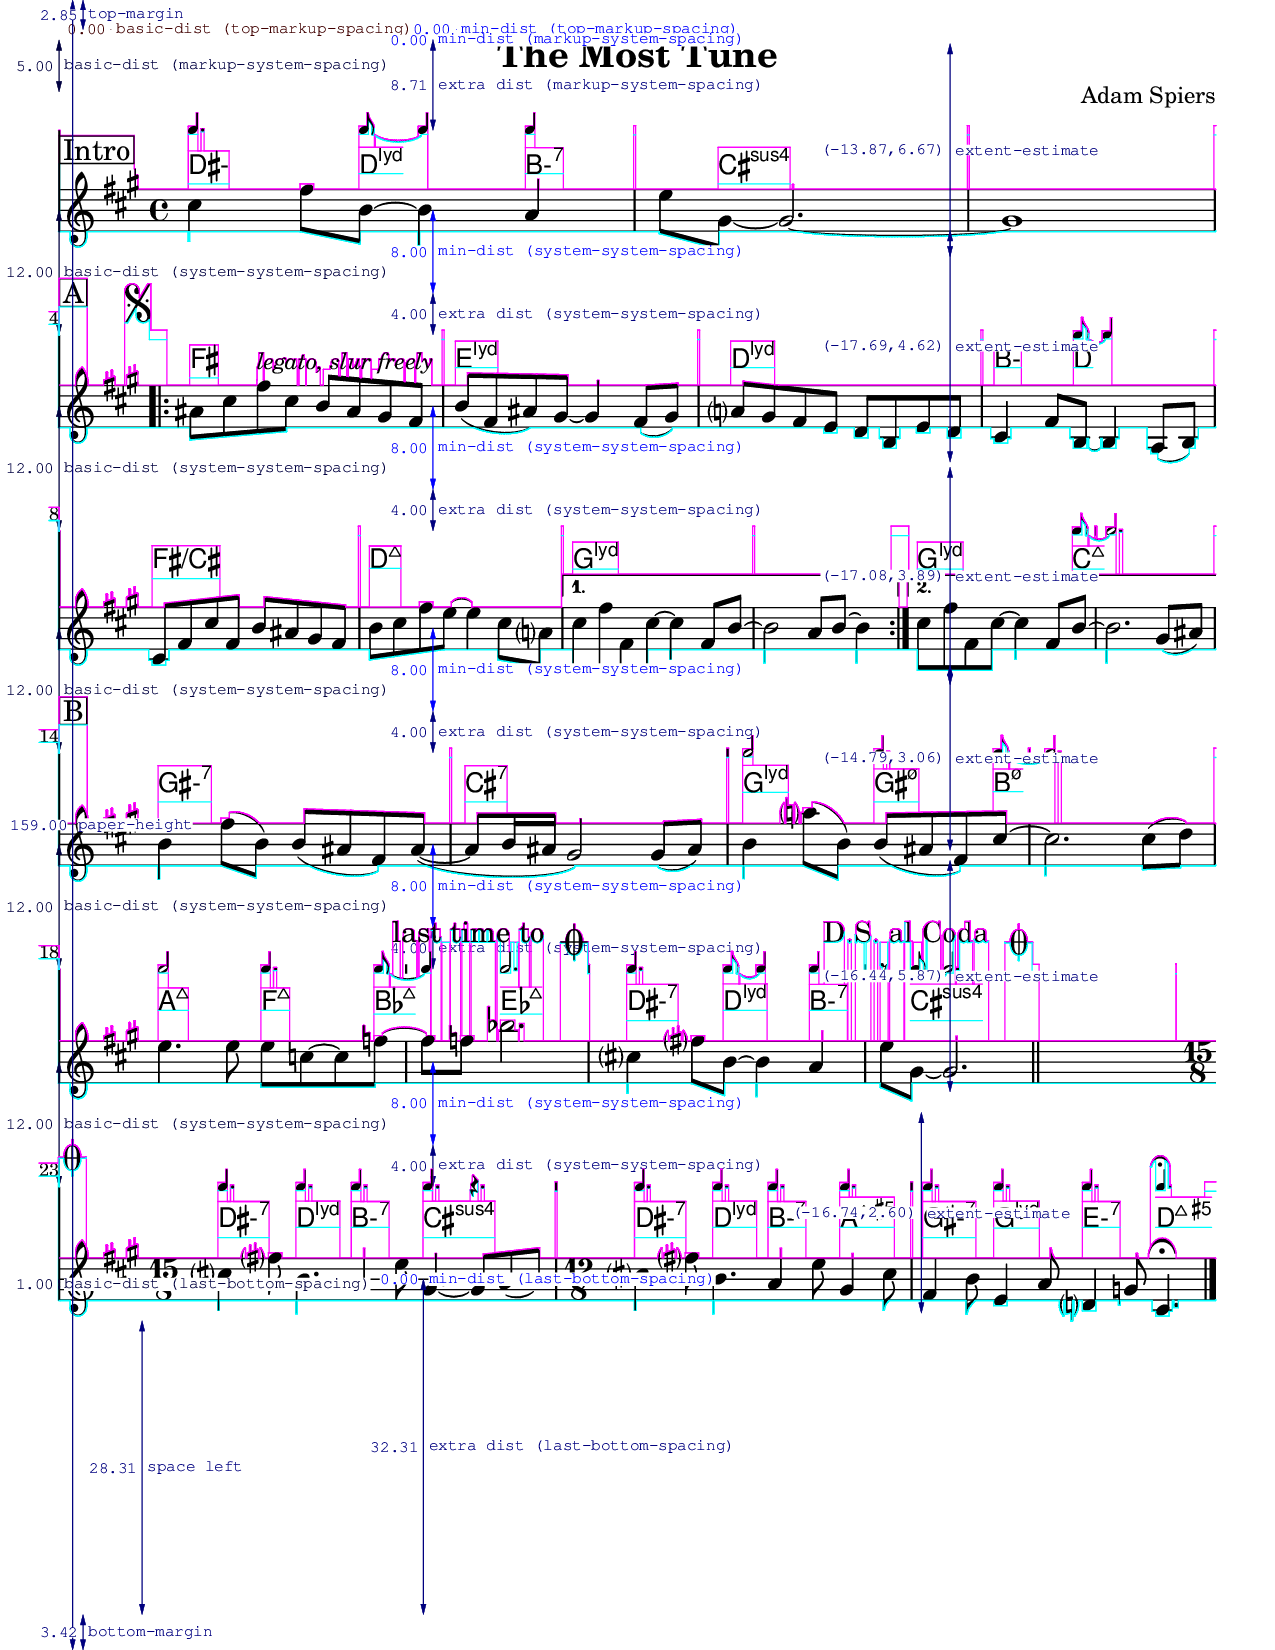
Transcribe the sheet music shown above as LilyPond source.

\version "2.7.40"
\include "english.ly"
\header {
  composer = "Adam Spiers"
  title = "The Most Tune"
}

intro = {
  \override Score.RehearsalMark
    #'break-align-symbols = #'(left-edge clef)
  \override Score.RehearsalMark
    #'self-alignment-X = #LEFT

    \mark \markup { \box Intro }
  cs4 fs8 b,~b4 a | 
  e'8 gs,~ gs2.~ | 
  gs1 \break
}

Asection = {
  \mark \markup { 
    \box A
    \hspace #3
    \musicglyph #"scripts.segno"
  }

  \repeat volta 2 {
    as8 cs fs^\markup {
      \italic "legato, slur freely"
    } cs b as gs fs | 
    b( fs as) gs~gs4 fs8( gs) |
    a? gs fs e d b e d | 
    cs4 fs8 b,~ b4 a8( b) | \break
    
    cs8 fs cs' fs, b as gs fs |
    b8 cs fs e~e4 cs8 a? | 
  }
  \alternative {
    { 
      cs8 fs fs, cs'~ cs4 fs,8 b~ | 
      b2 a8 b~b4 |
    }
    { 
      cs8 fs fs, cs'~ cs4 fs,8 b~ | 
      b2. gs8( as) | \break
    }
  }
}

Bsection = {
  \mark \markup { \box B }

  b4 fs'8( b,) b( as fs) as(~ |
  as8 b16 as gs2) gs8( as) |
  b4 a'?8( b,) b( as fs) cs'~ |
  cs2. cs8( d) | \break

  e4. e8 e c~c f~ | 
  f8 f8 bf2. |
  
  \once \override Score.RehearsalMark 
    #'self-alignment-X = #RIGHT
  \mark \markup { 
    "last time to" \hspace #1
    \musicglyph #"scripts.coda" 
  }

  cs,?4 fs?8 b,~b4 a4 |
  e'8 gs,8~gs2. 
  
%   \set Score.repeatCommands = 
%     #'((volta "2, 5") end-repeat)
  \bar "||" 

  \once \override Score.RehearsalMark
    #'self-alignment-X = #RIGHT
  \mark \markup {
    "D.S. al Coda"
    \hspace #1
    \musicglyph #"scripts.coda"
  }
  
  s1 \bar "" \break
}

outro = {
  \mark \markup { \musicglyph #"scripts.coda" }

  \time 15/8
  \relative c'' {
    cs?4 fs?8 b,4. 
    a4 e'8 gs,4.~gs8 a( b) |

    \time 12/8
    cs?4 fs?8 b,4. 
    a4 e'8 gs,4 cs8 |

    fs,4 b8 e,4 a8 d,?4 g8
    cs,4.\fermata |
    \bar "|."
  } 
}

tune = {
  \new Staff = "tune" \with { 
    \consists "Volta_engraver"
  } {
    \time 4/4 
    \key a \major

    \relative c'' {
      \intro
      \Asection
      \Bsection
      \outro
    }
  }
}

allchords = {
  \new ChordNames = "chords" {
    \chordmode { 
      \set minorChordModifier = \markup { "-" }
      %\set additionalPitchPrefix = ""

      % intro
      ds4.:m d4.:maj7.11+ b4:min7 | s8 cs:sus4 s2. | s1
      
      % A section
      fs1 | e:maj7.11+ | d:maj7.11+ | b4.:min d s4 |
      fs1/cs | d:maj7 | 
      % 1st time
      g:maj7.11+ | s |
      % 2nd time
      g2.:maj7.11+ s8 c:maj7 | s1
      
      % B section
      gs1:min7 | cs:7 | 
      g2:maj7.11+ gs4.:min7.5- b8:min7.5- | s1
      a2:maj7 f4.:maj7 bf8:maj7 | s4 ef2.:maj7
      ds4.:min7 d4.:maj7.11+ b4:min7 | s8 cs:sus4 s2. |

      s1
      
      % Coda
      ds4.:min7 d:maj7.11+ b:min7 cs:sus4 s |
      ds4.:min7 d:maj7.11+ b:min7 a:maj7.5+ |
      gs4.:min7 g:maj7.11+ e:min7 d:maj7.5+ |
    }
  }
}

showBarLines = {
  \override RhythmicStaff.BarLine
    #'transparent = ##f
}

hideBarLines = {
  \override RhythmicStaff.BarLine
    #'transparent = ##t
}

showOneBarLine = {
  \once \override RhythmicStaff.BarLine
    #'transparent = ##f
}
      
pushes = {
  \new RhythmicStaff \with {
    % This one causes a warning
    % \remove Staff_symbol_engraver
    \override StaffSymbol #'line-count = #0
    \remove Time_signature_engraver
    
    fontSize = #-3
    \override StaffSymbol 
      #'staff-space = #(magstep -6)

%     \override StaffSpacing 
    \override VerticalAxisGroup 
	#'default-staff-staff-spacing = 
	#'((basic-distance . 0)
	    (padding . -10))
    
    \override BarLine #'transparent = ##t

    alignAboveContext = 
      %#"tune"
      #"chords"
  }
  \relative c'
  \new Voice {
%     \improvisationOn \teeny
    % intro
    c4. c8~c4 c | s1 | s |
    
    % A section
    s1 | s | s | s4. c8~c4 s |
    s1 | s | 
    % 1st time
    s | s | 
    % 2nd time
    s2 s4. c8~ | 
    \showOneBarLine c2. s4 |

    % B section
    s1 | s | \showOneBarLine
    c2 c4. c8~ | \showOneBarLine c2. s4 |
    c2 c4. c8~ | \showBarLines c4 c2. | 
    c4. c8~c4 c | r8 c~ c2. | 
    \hideBarLines
    
    s1

    % Coda
    c4. c c c r \showBarLines | 
    c4. c c c   | 
    c4. c c c\fermata   | 
    \hideBarLines
  }
}

\score {
  <<
    { \pushes }

    %\transpose ds d
    \allchords

    %\transpose ds d
    \tune
  >>
}
  
%\include "letter.ly"
\paper {
  %  #(set-paper-size "a4")
  #(set-paper-size "letter")
  annotate-spacing = ##t
% top-markup-spacing #'basic-distance = #8
% markup-system-spacing #'basic-distance = #0
% system-system-spacing #'basic-distance = #8
}
#(ly:set-option 'debug-skylines)

\layout { 
  indent = #0
  \context {
    \Score
    \remove "Volta_engraver"
  }
}

\midi {
  \context {
    \Score 
    tempoWholesPerMinute = #(ly:make-moment 144 4)
  }
}